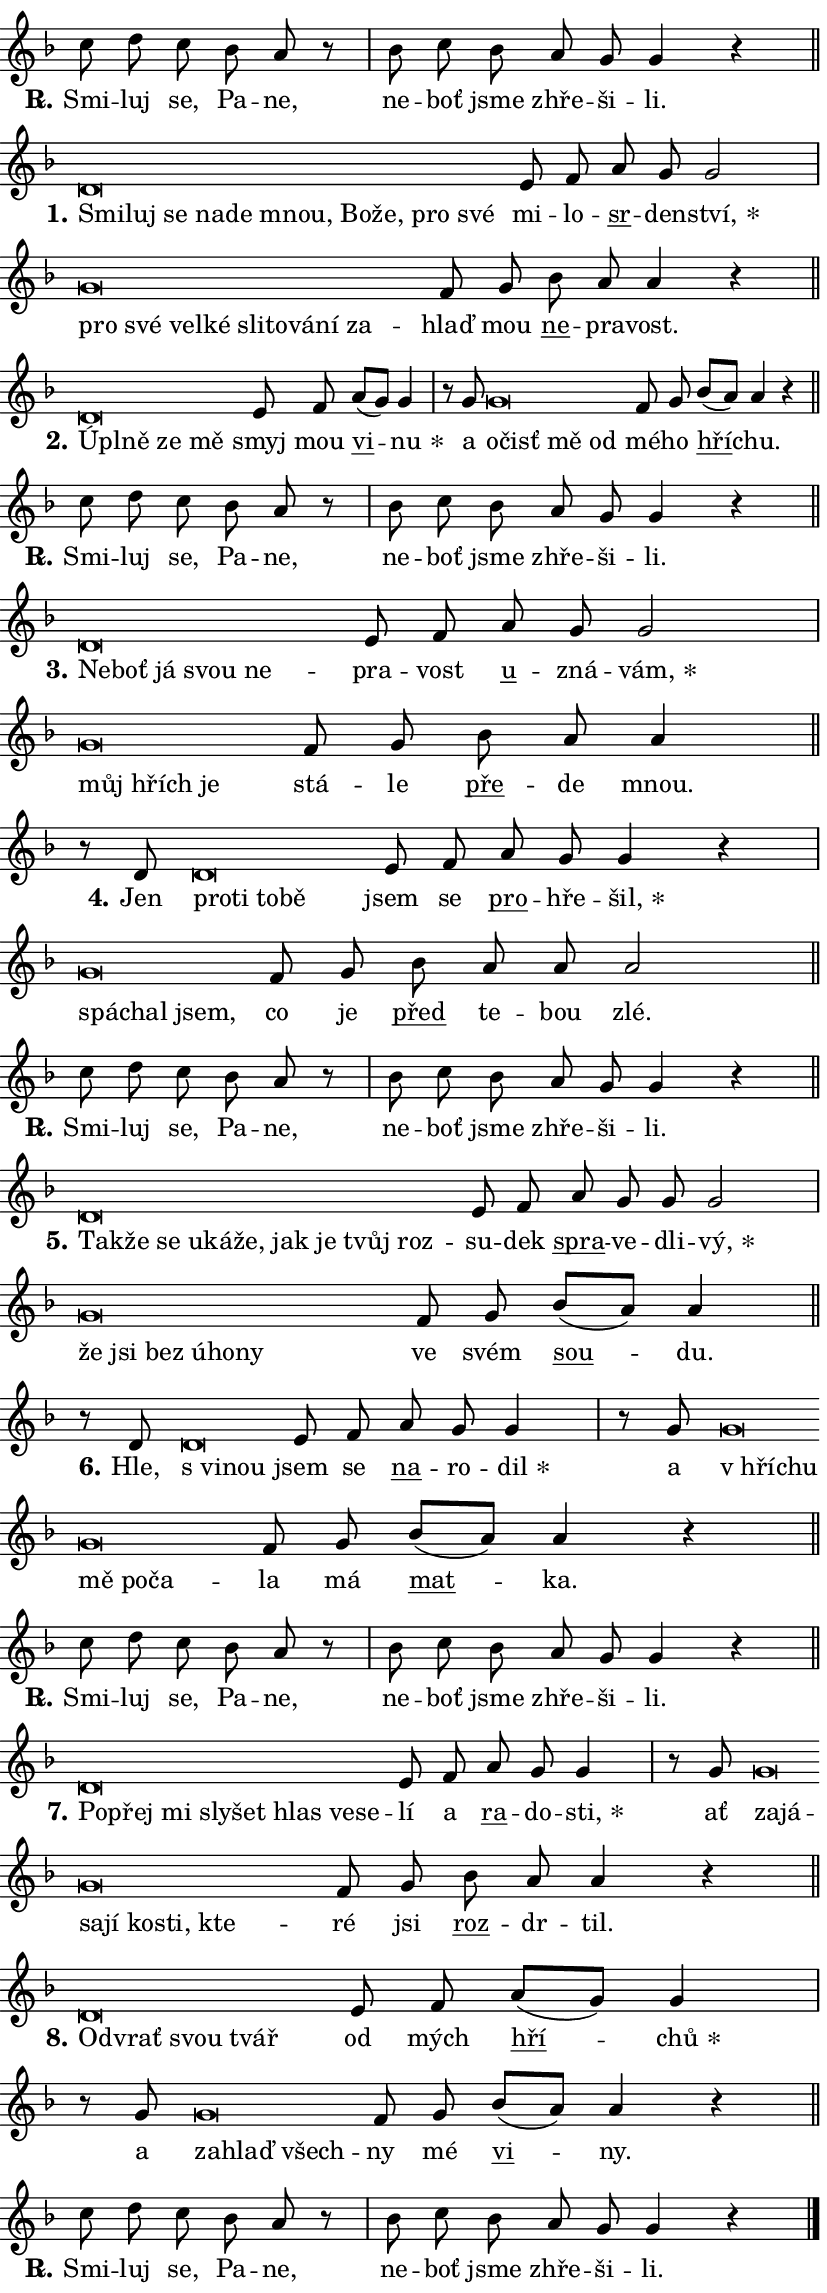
\version "2.24.0"
\header { tagline = "" }
\paper {
  indent = 0\cm
  top-margin = 0\cm
  right-margin = 0.13\cm % to fit lyric hyphens
  bottom-margin = 0\cm
  left-margin = 0\cm
  paper-width = 14\cm
  page-breaking = #ly:one-page-breaking
  system-system-spacing.basic-distance = #11
  score-system-spacing.basic-distance = #11
  ragged-last = ##f
}


%% Author: Thomas Morley
%% https://lists.gnu.org/archive/html/lilypond-user/2020-05/msg00002.html
#(define (line-position grob)
"Returns position of @var[grob} in current system:
   @code{'start}, if at first time-step
   @code{'end}, if at last time-step
   @code{'middle} otherwise
"
  (let* ((col (ly:item-get-column grob))
         (ln (ly:grob-object col 'left-neighbor))
         (rn (ly:grob-object col 'right-neighbor))
         (col-to-check-left (if (ly:grob? ln) ln col))
         (col-to-check-right (if (ly:grob? rn) rn col))
         (break-dir-left
           (and
             (ly:grob-property col-to-check-left 'non-musical #f)
             (ly:item-break-dir col-to-check-left)))
         (break-dir-right
           (and
             (ly:grob-property col-to-check-right 'non-musical #f)
             (ly:item-break-dir col-to-check-right))))
        (cond ((eqv? 1 break-dir-left) 'start)
              ((eqv? -1 break-dir-right) 'end)
              (else 'middle))))

#(define (tranparent-at-line-position vctor)
  (lambda (grob)
  "Relying on @code{line-position} select the relevant enry from @var{vctor}.
Used to determine transparency,"
    (case (line-position grob)
      ((end) (not (vector-ref vctor 0)))
      ((middle) (not (vector-ref vctor 1)))
      ((start) (not (vector-ref vctor 2))))))

noteHeadBreakVisibility =
#(define-music-function (break-visibility)(vector?)
"Makes @code{NoteHead}s transparent relying on @var{break-visibility}"
#{
  \override NoteHead.transparent =
    #(tranparent-at-line-position break-visibility)
#})

#(define delete-ledgers-for-transparent-note-heads
  (lambda (grob)
    "Reads whether a @code{NoteHead} is transparent.
If so this @code{NoteHead} is removed from @code{'note-heads} from
@var{grob}, which is supposed to be @code{LedgerLineSpanner}.
As a result ledgers are not printed for this @code{NoteHead}"
    (let* ((nhds-array (ly:grob-object grob 'note-heads))
           (nhds-list
             (if (ly:grob-array? nhds-array)
                 (ly:grob-array->list nhds-array)
                 '()))
           ;; Relies on the transparent-property being done before
           ;; Staff.LedgerLineSpanner.after-line-breaking is executed.
           ;; This is fragile ...
           (to-keep
             (remove
               (lambda (nhd)
                 (ly:grob-property nhd 'transparent #f))
               nhds-list)))
      ;; TODO find a better method to iterate over grob-arrays, similiar
      ;; to filter/remove etc for lists
      ;; For now rebuilt from scratch
      (set! (ly:grob-object grob 'note-heads)  '())
      (for-each
        (lambda (nhd)
          (ly:pointer-group-interface::add-grob grob 'note-heads nhd))
        to-keep))))

squashNotes = {
  \override NoteHead.X-extent = #'(-0.2 . 0.2)
  \override NoteHead.Y-extent = #'(-0.75 . 0)
  \override NoteHead.stencil =
    #(lambda (grob)
       (let ((pos (ly:grob-property grob 'staff-position)))
         (begin
           (if (< pos -7) (display "ERROR: Lower brevis then expected\n") (display ""))
           (if (<= pos -6) ly:text-interface::print ly:note-head::print))))
}
unSquashNotes = {
  \revert NoteHead.X-extent
  \revert NoteHead.Y-extent
  \revert NoteHead.stencil
}

hideNotes = \noteHeadBreakVisibility #begin-of-line-visible
unHideNotes = \noteHeadBreakVisibility #all-visible

% work-around for resetting accidentals
% https://lilypond.org/doc/v2.23/Documentation/notation/displaying-rhythms#unmetered-music
cadenzaMeasure = {
  \cadenzaOff
  \partial 1024 s1024
  \cadenzaOn
}

#(define-markup-command (accent layout props text) (markup?)
  "Underline accented syllable"
  (interpret-markup layout props
    #{\markup \override #'(offset . 4.3) \underline { #text }#}))

responsum = \markup \concat {
  "R" \hspace #-1.05 \path #0.1 #'((moveto 0 0.07) (lineto 0.9 0.8)) \hspace #0.05 "."
}

spaceSize = #0.6828661417322834 % exact space size for TeX Gyre Schola

\layout {
  \context {
    \Staff
    \remove "Time_signature_engraver"
    \override LedgerLineSpanner.after-line-breaking = #delete-ledgers-for-transparent-note-heads
  }
  \context {
    \Lyrics {
      \override LyricSpace.minimum-distance = \spaceSize
      \override LyricText.font-name = #"TeX Gyre Schola"
      \override LyricText.font-size = 1
      \override StanzaNumber.font-name = #"TeX Gyre Schola Bold"
      \override StanzaNumber.font-size = 1
    }
  }
  \context {
    \Score 
    \override NoteHead.text =
      #(lambda (grob) 
        (let ((pos (ly:grob-property grob 'staff-position)))
          #{\markup {
            \combine
              \halign #-0.55 \raise #(if (= pos -6) 0 0.5) \override #'(thickness . 2) \draw-line #'(3.2 . 0)
              \musicglyph "noteheads.sM1"
          }#}))
  }
}

% magnetic-lyrics.ily
%
%   written by
%     Jean Abou Samra <jean@abou-samra.fr>
%     Werner Lemberg <wl@gnu.org>
%
%   adapted by
%     Jiri Hon <jiri.hon@gmail.com>
%
% Version 2022-Apr-15

% https://www.mail-archive.com/lilypond-user@gnu.org/msg149350.html

#(define (Left_hyphen_pointer_engraver context)
   "Collect syllable-hyphen-syllable occurrences in lyrics and store
them in properties.  This engraver only looks to the left.  For
example, if the lyrics input is @code{foo -- bar}, it does the
following.

@itemize @bullet
@item
Set the @code{text} property of the @code{LyricHyphen} grob between
@q{foo} and @q{bar} to @code{foo}.

@item
Set the @code{left-hyphen} property of the @code{LyricText} grob with
text @q{foo} to the @code{LyricHyphen} grob between @q{foo} and
@q{bar}.
@end itemize

Use this auxiliary engraver in combination with the
@code{lyric-@/text::@/apply-@/magnetic-@/offset!} hook."
   (let ((hyphen #f)
         (text #f))
     (make-engraver
      (acknowledgers
       ((lyric-syllable-interface engraver grob source-engraver)
        (set! text grob)))
      (end-acknowledgers
       ((lyric-hyphen-interface engraver grob source-engraver)
        ;(when (not (grob::has-interface grob 'lyric-space-interface))
          (set! hyphen grob)));)
      ((stop-translation-timestep engraver)
       (when (and text hyphen)
         (ly:grob-set-object! text 'left-hyphen hyphen))
       (set! text #f)
       (set! hyphen #f)))))

#(define (lyric-text::apply-magnetic-offset! grob)
   "If the space between two syllables is less than the value in
property @code{LyricText@/.details@/.squash-threshold}, move the right
syllable to the left so that it gets concatenated with the left
syllable.

Use this function as a hook for
@code{LyricText@/.after-@/line-@/breaking} if the
@code{Left_@/hyphen_@/pointer_@/engraver} is active."
   (let ((hyphen (ly:grob-object grob 'left-hyphen #f)))
     (when hyphen
       (let ((left-text (ly:spanner-bound hyphen LEFT)))
         (when (grob::has-interface left-text 'lyric-syllable-interface)
           (let* ((common (ly:grob-common-refpoint grob left-text X))
                  (this-x-ext (ly:grob-extent grob common X))
                  (left-x-ext
                   (begin
                     ;; Trigger magnetism for left-text.
                     (ly:grob-property left-text 'after-line-breaking)
                     (ly:grob-extent left-text common X)))
                  ;; `delta` is the gap width between two syllables.
                  (delta (- (interval-start this-x-ext)
                            (interval-end left-x-ext)))
                  (details (ly:grob-property grob 'details))
                  (threshold (assoc-get 'squash-threshold details 0.2)))
             (when (< delta threshold)
               (let* (;; We have to manipulate the input text so that
                      ;; ligatures crossing syllable boundaries are not
                      ;; disabled.  For languages based on the Latin
                      ;; script this is essentially a beautification.
                      ;; However, for non-Western scripts it can be a
                      ;; necessity.
                      (lt (ly:grob-property left-text 'text))
                      (rt (ly:grob-property grob 'text))
                      (is-space (grob::has-interface hyphen 'lyric-space-interface))
                      (space (if is-space " " ""))
                      (extra-delta (if is-space spaceSize 0))
                      ;; Append new syllable.
                      (ltrt-space (if (and (string? lt) (string? rt))
                                (string-append lt space rt)
                                (make-concat-markup (list lt space rt))))
                      ;; Right-align `ltrt` to the right side.
                      (ltrt-space-markup (grob-interpret-markup
                               grob
                               (make-translate-markup
                                (cons (interval-length this-x-ext) 0)
                                (make-right-align-markup ltrt-space)))))
                 (begin
                   ;; Don't print `left-text`.
                   (ly:grob-set-property! left-text 'stencil #f)
                   ;; Set text and stencil (which holds all collected
                   ;; syllables so far) and shift it to the left.
                   (ly:grob-set-property! grob 'text ltrt-space)
                   (ly:grob-set-property! grob 'stencil ltrt-space-markup)
                   (ly:grob-translate-axis! grob (- (- delta extra-delta)) X))))))))))


#(define (lyric-hyphen::displace-bounds-first grob)
   ;; Make very sure this callback isn't triggered too early.
   (let ((left (ly:spanner-bound grob LEFT))
         (right (ly:spanner-bound grob RIGHT)))
     (ly:grob-property left 'after-line-breaking)
     (ly:grob-property right 'after-line-breaking)
     (ly:lyric-hyphen::print grob)))

squashThreshold = #0.4

\layout {
  \context {
    \Lyrics
    \consists #Left_hyphen_pointer_engraver
    \override LyricText.after-line-breaking =
      #lyric-text::apply-magnetic-offset!
    \override LyricHyphen.stencil = #lyric-hyphen::displace-bounds-first
    \override LyricText.details.squash-threshold = \squashThreshold
    \override LyricHyphen.minimum-distance = 0
    \override LyricHyphen.minimum-length = \squashThreshold
  }
}

squashText = \override LyricText.details.squash-threshold = 9999
unSquashText = \override LyricText.details.squash-threshold = \squashThreshold

leftText = \override LyricText.self-alignment-X = #LEFT
unLeftText = \revert LyricText.self-alignment-X

starOffset = #(lambda (grob) 
                (let ((x_offset (ly:self-alignment-interface::aligned-on-x-parent grob)))
                  (if (= x_offset 0) 0 (+ x_offset 1.2))))

star = #(define-music-function (syllable)(string?)
"Append star separator at the end of a syllable"
#{
  \once \override LyricText.X-offset = #starOffset
  \lyricmode { \markup {
    #syllable
    \override #'((font-name . "TeX Gyre Schola Bold")) \hspace #0.2 \lower #0.65 \larger "*"
  } }
#})

starAccent = #(define-music-function (syllable)(string?)
"Append star separator at the end of a syllable and make accent"
#{
  \once \override LyricText.X-offset = #starOffset
  \lyricmode { \markup {
    \accent #syllable
    \override #'((font-name . "TeX Gyre Schola Bold")) \hspace #0.2 \lower #0.65 \larger "*"
  } }
#})

breath = #(define-music-function (syllable)(string?)
"Append breathing indicator at the end of a syllable"
#{
  \lyricmode { \markup { #syllable "+" } }
#})

optionalBreath = #(define-music-function (syllable)(string?)
"Append optional breathing indicator at the end of a syllable"
#{
  \lyricmode { \markup { #syllable "(+)" } }
#})


\score {
    <<
        \new Voice = "melody" { \cadenzaOn \key f \major \relative { c''8 d c bes a r \cadenzaMeasure \bar "|" bes c bes \bar "" a g g4 r \cadenzaMeasure \bar "||" \break } }
        \new Lyrics \lyricsto "melody" { \lyricmode { \set stanza = \responsum
Smi -- luj se, Pa -- ne, ne -- boť jsme zhře -- ši -- li. } }
    >>
    \layout {}
}

\score {
    <<
        \new Voice = "melody" { \cadenzaOn \key f \major \relative { \squashNotes d'\breve*1/16 \hideNotes \breve*1/16 \bar "" \breve*1/16 \bar "" \breve*1/16 \bar "" \breve*1/16 \bar "" \breve*1/16 \bar "" \breve*1/16 \bar "" \breve*1/16 \bar "" \breve*1/16 \breve*1/16 \bar "" \unHideNotes \unSquashNotes e8 f \bar "" a g g2 \cadenzaMeasure \bar "|" \squashNotes g\breve*1/16 \hideNotes \breve*1/16 \bar "" \breve*1/16 \bar "" \breve*1/16 \bar "" \breve*1/16 \bar "" \breve*1/16 \bar "" \breve*1/16 \bar "" \breve*1/16 \breve*1/16 \bar "" \unHideNotes \unSquashNotes f8 g \bar "" bes a a4 r \cadenzaMeasure \bar "||" \break } }
        \new Lyrics \lyricsto "melody" { \lyricmode { \set stanza = "1."
\leftText Smi -- \squashText luj se na -- de mnou, Bo -- že, pro své \unLeftText \unSquashText mi -- lo -- \markup \accent sr -- den -- \star ství, \leftText pro \squashText své vel -- ké sli -- to -- vá -- ní za -- \unLeftText \unSquashText hlaď mou \markup \accent ne -- pra -- vost. } }
    >>
    \layout {}
}

\score {
    <<
        \new Voice = "melody" { \cadenzaOn \key f \major \relative { \squashNotes d'\breve*1/16 \hideNotes \breve*1/16 \bar "" \breve*1/16 \breve*1/16 \bar "" \unHideNotes \unSquashNotes e8 f \bar "" a[( g)] g4 \cadenzaMeasure \bar "|" r8 g8 \squashNotes g\breve*1/16 \hideNotes \breve*1/16 \bar "" \breve*1/16 \breve*1/16 \bar "" \unHideNotes \unSquashNotes f8 g \bar "" bes[( a)] a4 r \cadenzaMeasure \bar "||" \break } }
        \new Lyrics \lyricsto "melody" { \lyricmode { \set stanza = "2."
\leftText Úpl -- \squashText ně ze mě \unLeftText \unSquashText smyj mou \markup \accent vi -- \star nu a \leftText o -- \squashText čisť mě od \unLeftText \unSquashText mé -- ho \markup \accent hří -- chu. } }
    >>
    \layout {}
}

\score {
    <<
        \new Voice = "melody" { \cadenzaOn \key f \major \relative { c''8 d c bes a r \cadenzaMeasure \bar "|" bes c bes \bar "" a g g4 r \cadenzaMeasure \bar "||" \break } }
        \new Lyrics \lyricsto "melody" { \lyricmode { \set stanza = \responsum
Smi -- luj se, Pa -- ne, ne -- boť jsme zhře -- ši -- li. } }
    >>
    \layout {}
}

\score {
    <<
        \new Voice = "melody" { \cadenzaOn \key f \major \relative { \squashNotes d'\breve*1/16 \hideNotes \breve*1/16 \bar "" \breve*1/16 \bar "" \breve*1/16 \breve*1/16 \bar "" \unHideNotes \unSquashNotes e8 f \bar "" a g g2 \cadenzaMeasure \bar "|" \squashNotes g\breve*1/16 \hideNotes \breve*1/16 \breve*1/16 \bar "" \unHideNotes \unSquashNotes f8 g \bar "" bes a a4 \cadenzaMeasure \bar "||" \break } }
        \new Lyrics \lyricsto "melody" { \lyricmode { \set stanza = "3."
\leftText Ne -- \squashText boť já svou ne -- \unLeftText \unSquashText pra -- vost \markup \accent u -- zná -- \star vám, \leftText můj \squashText hřích je \unLeftText \unSquashText stá -- le \markup \accent pře -- de mnou. } }
    >>
    \layout {}
}

\score {
    <<
        \new Voice = "melody" { \cadenzaOn \key f \major \relative { r8 d'8 \squashNotes d\breve*1/16 \hideNotes \breve*1/16 \bar "" \breve*1/16 \breve*1/16 \bar "" \unHideNotes \unSquashNotes e8 f \bar "" a g g4 r \cadenzaMeasure \bar "|" \squashNotes g\breve*1/16 \hideNotes \breve*1/16 \breve*1/16 \bar "" \unHideNotes \unSquashNotes f8 g \bar "" bes a a a2 \cadenzaMeasure \bar "||" \break } }
        \new Lyrics \lyricsto "melody" { \lyricmode { \set stanza = "4."
Jen \leftText pro -- \squashText ti to -- bě \unLeftText \unSquashText jsem se \markup \accent pro -- hře -- \star šil, \leftText spá -- \squashText chal jsem, \unLeftText \unSquashText co je \markup \accent před te -- bou zlé. } }
    >>
    \layout {}
}

\score {
    <<
        \new Voice = "melody" { \cadenzaOn \key f \major \relative { c''8 d c bes a r \cadenzaMeasure \bar "|" bes c bes \bar "" a g g4 r \cadenzaMeasure \bar "||" \break } }
        \new Lyrics \lyricsto "melody" { \lyricmode { \set stanza = \responsum
Smi -- luj se, Pa -- ne, ne -- boť jsme zhře -- ši -- li. } }
    >>
    \layout {}
}

\score {
    <<
        \new Voice = "melody" { \cadenzaOn \key f \major \relative { \squashNotes d'\breve*1/16 \hideNotes \breve*1/16 \bar "" \breve*1/16 \bar "" \breve*1/16 \bar "" \breve*1/16 \bar "" \breve*1/16 \bar "" \breve*1/16 \bar "" \breve*1/16 \bar "" \breve*1/16 \breve*1/16 \bar "" \unHideNotes \unSquashNotes e8 f \bar "" a g g g2 \cadenzaMeasure \bar "|" \squashNotes g\breve*1/16 \hideNotes \breve*1/16 \bar "" \breve*1/16 \bar "" \breve*1/16 \bar "" \breve*1/16 \breve*1/16 \bar "" \unHideNotes \unSquashNotes f8 g \bar "" bes[( a)] a4 \cadenzaMeasure \bar "||" \break } }
        \new Lyrics \lyricsto "melody" { \lyricmode { \set stanza = "5."
\leftText Tak -- \squashText že se u -- ká -- že, jak je tvůj roz -- \unLeftText \unSquashText su -- dek \markup \accent spra -- ve -- dli -- \star vý, \leftText že \squashText jsi bez ú -- ho -- ny \unLeftText \unSquashText ve svém \markup \accent sou -- du. } }
    >>
    \layout {}
}

\score {
    <<
        \new Voice = "melody" { \cadenzaOn \key f \major \relative { r8 d'8 \squashNotes d\breve*1/16 \hideNotes \breve*1/16 \bar "" \unHideNotes \unSquashNotes e8 f \bar "" a g g4 \cadenzaMeasure \bar "|" r8 g8 \squashNotes g\breve*1/16 \hideNotes \breve*1/16 \bar "" \breve*1/16 \bar "" \breve*1/16 \breve*1/16 \bar "" \unHideNotes \unSquashNotes f8 g \bar "" bes[( a)] a4 r \cadenzaMeasure \bar "||" \break } }
        \new Lyrics \lyricsto "melody" { \lyricmode { \set stanza = "6."
Hle, \leftText "s vi" -- \squashText nou \unLeftText \unSquashText jsem se \markup \accent na -- ro -- \star dil a \leftText "v hří" -- \squashText chu mě po -- ča -- \unLeftText \unSquashText la má \markup \accent mat -- ka. } }
    >>
    \layout {}
}

\score {
    <<
        \new Voice = "melody" { \cadenzaOn \key f \major \relative { c''8 d c bes a r \cadenzaMeasure \bar "|" bes c bes \bar "" a g g4 r \cadenzaMeasure \bar "||" \break } }
        \new Lyrics \lyricsto "melody" { \lyricmode { \set stanza = \responsum
Smi -- luj se, Pa -- ne, ne -- boť jsme zhře -- ši -- li. } }
    >>
    \layout {}
}

\score {
    <<
        \new Voice = "melody" { \cadenzaOn \key f \major \relative { \squashNotes d'\breve*1/16 \hideNotes \breve*1/16 \bar "" \breve*1/16 \bar "" \breve*1/16 \bar "" \breve*1/16 \bar "" \breve*1/16 \bar "" \breve*1/16 \breve*1/16 \bar "" \unHideNotes \unSquashNotes e8 f \bar "" a g g4 \cadenzaMeasure \bar "|" r8 g8 \squashNotes g\breve*1/16 \hideNotes \breve*1/16 \bar "" \breve*1/16 \bar "" \breve*1/16 \bar "" \breve*1/16 \bar "" \breve*1/16 \breve*1/16 \bar "" \unHideNotes \unSquashNotes f8 g \bar "" bes a a4 r \cadenzaMeasure \bar "||" \break } }
        \new Lyrics \lyricsto "melody" { \lyricmode { \set stanza = "7."
\leftText Po -- \squashText přej mi sly -- šet hlas ve -- se -- \unLeftText \unSquashText lí a \markup \accent ra -- do -- \star sti, ať \leftText za -- \squashText já -- sa -- jí ko -- sti, kte -- \unLeftText \unSquashText ré jsi \markup \accent roz -- dr -- til. } }
    >>
    \layout {}
}

\score {
    <<
        \new Voice = "melody" { \cadenzaOn \key f \major \relative { \squashNotes d'\breve*1/16 \hideNotes \breve*1/16 \bar "" \breve*1/16 \breve*1/16 \bar "" \unHideNotes \unSquashNotes e8 f \bar "" a[( g)] g4 \cadenzaMeasure \bar "|" r8 g8 \squashNotes g\breve*1/16 \hideNotes \breve*1/16 \breve*1/16 \bar "" \unHideNotes \unSquashNotes f8 g \bar "" bes[( a)] a4 r \cadenzaMeasure \bar "||" \break } }
        \new Lyrics \lyricsto "melody" { \lyricmode { \set stanza = "8."
\leftText Od -- \squashText vrať svou tvář \unLeftText \unSquashText od mých \markup \accent hří -- \star chů a \leftText za -- \squashText hlaď všech -- \unLeftText \unSquashText ny mé \markup \accent vi -- ny. } }
    >>
    \layout {}
}

\score {
    <<
        \new Voice = "melody" { \cadenzaOn \key f \major \relative { c''8 d c bes a r \cadenzaMeasure \bar "|" bes c bes \bar "" a g g4 r \cadenzaMeasure \bar "||" \break } \bar "|." }
        \new Lyrics \lyricsto "melody" { \lyricmode { \set stanza = \responsum
Smi -- luj se, Pa -- ne, ne -- boť jsme zhře -- ši -- li. } }
    >>
    \layout {}
}
